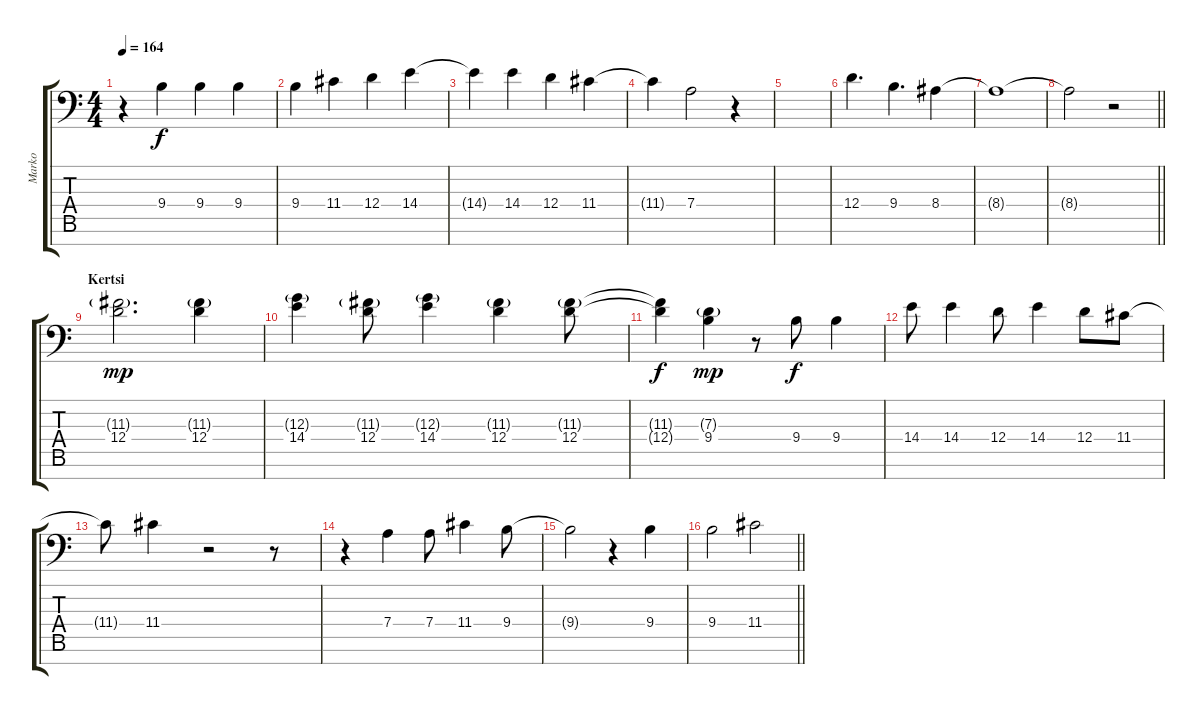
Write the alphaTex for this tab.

\track ("Marko" "Marko") {instrument cello}
\staff {score tabs}
\tuning (E4 B3 G3 D3 A2 E2 C-1) {hide}
\ts (4 4)
\tempo 164
\clef f4
\ks c
r.4{dy f} 9.4.4 9.4.4 9.4.4 |
9.4.4 11.4.4 12.4.4 14.4.4 |
14.4{t}.4 14.4.4 12.4.4 11.4.4 |
11.4{t}.4 7.4.2 r.4 |
|
12.4.4{d} 9.4.4{d} 8.4.4 |
8.4{t}.1 |
\barLineRight lightlight
8.4{t}.2 r.2 |
\section ("" "Kertsi")
(11.3{g} 12.4).2{d dy mp volume 16 balance 8 instrument cello} (11.3{g} 12.4).4 |
(12.3{g} 14.4).4 (11.3{g} 12.4).8 (12.3{g} 14.4).4 (11.3{g} 12.4).4 (11.3{g} 12.4).8 |
(11.3{t} 12.4{t}).4{dy f} (7.3{g} 9.4).4{dy mp} r.8 9.4.8{dy f} 9.4.4 |
14.4.8 14.4.4 12.4.8 14.4.4 12.4.8 11.4.8 |
11.4{t}.8 11.4.4 r.2 r.8 |
r.4 7.4.4 7.4.8 11.4.4 9.4.8 |
9.4{t}.2 r.4 9.4.4 |
\barLineRight lightlight
9.4.2 11.4.2
